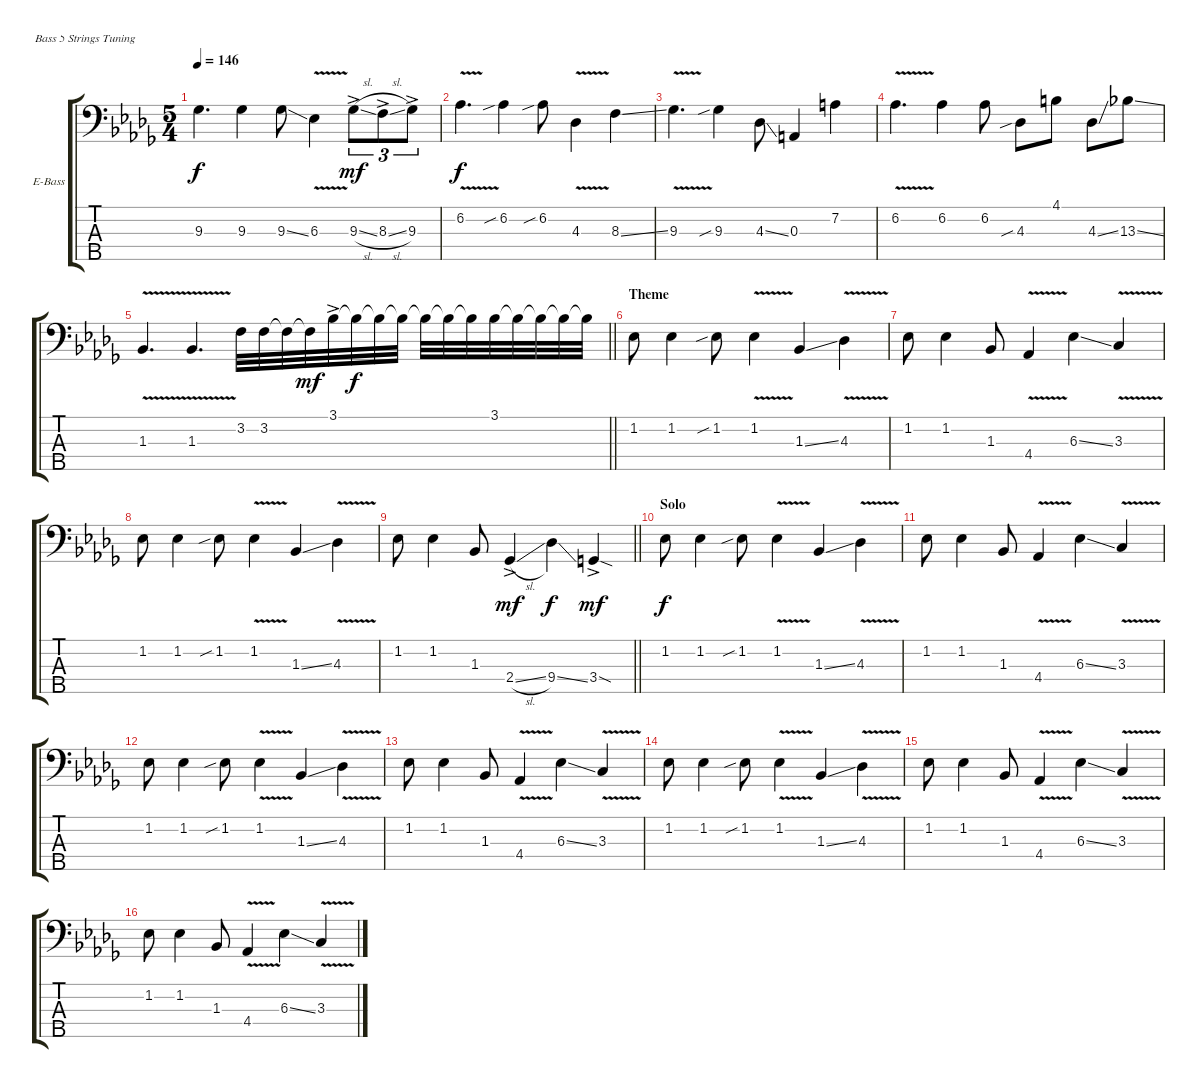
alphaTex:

\bracketExtendMode groupsimilarinstruments
\firstSystemTrackNameOrientation horizontal
\otherSystemsTrackNameOrientation horizontal
\track ("Ron Carter Bass" "E-Bass") {instrument electricbassfinger}
\staff {score tabs}
\tuning (G2 D2 A1 E1 B0)
\ts (5 4)
\tempo 146
\clef f4
\ks db
9.3.4{d dy f} 9.3.4 9.3{ss}.8 6.3{v}.4 9.3{sl ac}.8{tu (3 2) dy mf} 8.3{sl ac}.8{tu (3 2)} 9.3{ac}.8{tu (3 2)} |
6.2{v}.4{d dy f} 6.2{sib}.4 6.2{sib}.8 4.3{v}.4 8.3{ss}.4 |
9.3{v}.4{d} 9.3{sib}.4 4.3{ss}.8 0.3.4 7.2.4 |
6.2{v}.4{d} 6.2.4 6.2.8 4.3{sib}.8 4.1.8 4.3{ss}.8 13.3{ss}.8 |
\barLineRight lightlight
1.3{v}.4{d} 1.3{v}.4{d} 3.2.32 3.2.32 3.2{t}.32 3.2{t}.32{dy mf} 3.1{ac}.32 3.1{t}.32{dy f} 3.1{t}.32 3.1{t}.32 3.1{t}.32 3.1{t}.32 3.1{t}.32 3.1.32 3.1{t}.32 3.1{t}.32 3.1{t}.32 3.1{t}.32 |
\section ("" "Theme")
1.2.8 1.2.4 1.2{sib}.8 1.2{v}.4 1.3{ss}.4 4.3{v}.4 |
1.2.8 1.2.4 1.3.8 4.4{v}.4 6.3{ss}.4 3.3{v}.4 |
1.2.8 1.2.4 1.2{sib}.8 1.2{v}.4 1.3{ss}.4 4.3{v}.4 |
\barLineRight lightlight
1.2.8 1.2.4 1.3.8 2.4{sl ac}.4{dy mf} 9.4{ss}.4{dy f} 3.4{sod ac}.4{dy mf} |
\section ("" "Solo")
1.2.8{dy f} 1.2.4 1.2{sib}.8 1.2{v}.4 1.3{ss}.4 4.3{v}.4 |
1.2.8 1.2.4 1.3.8 4.4{v}.4 6.3{ss}.4 3.3{v}.4 |
1.2.8 1.2.4 1.2{sib}.8 1.2{v}.4 1.3{ss}.4 4.3{v}.4 |
1.2.8 1.2.4 1.3.8 4.4{v}.4 6.3{ss}.4 3.3{v}.4 |
1.2.8 1.2.4 1.2{sib}.8 1.2{v}.4 1.3{ss}.4 4.3{v}.4 |
1.2.8 1.2.4 1.3.8 4.4{v}.4 6.3{ss}.4 3.3{v}.4 |
1.2.8 1.2.4 1.3.8 4.4{v}.4 6.3{ss}.4 3.3{v}.4
